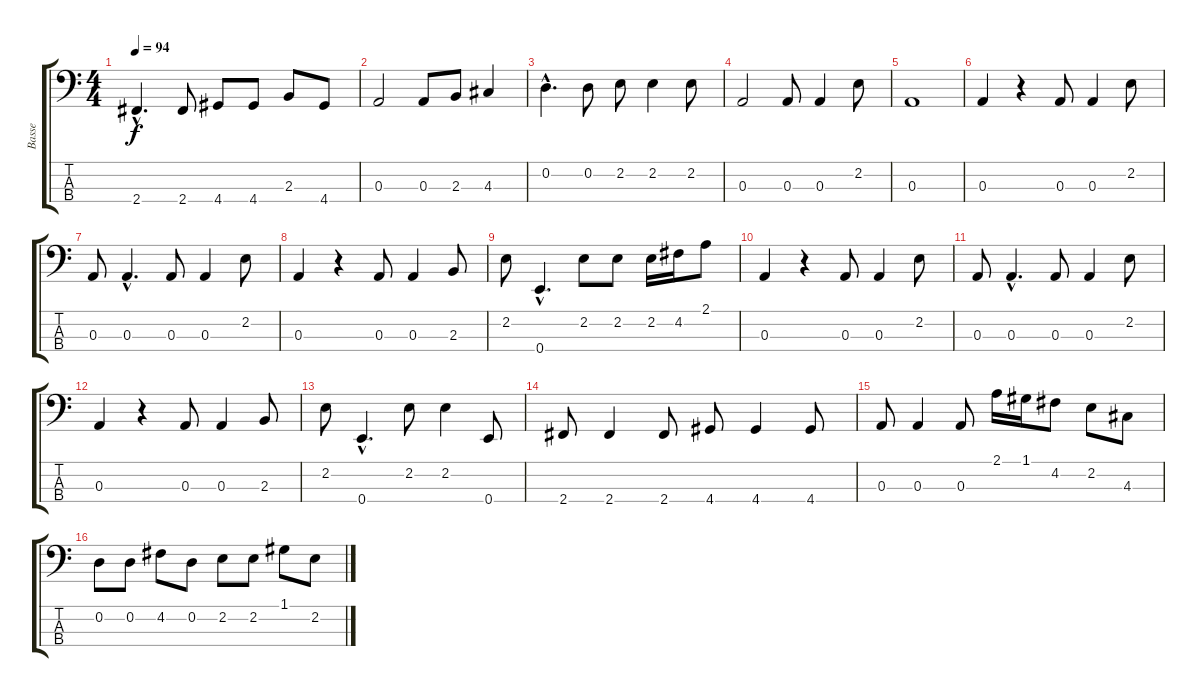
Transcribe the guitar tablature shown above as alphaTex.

\track ("Basse" "Basse") {instrument electricbassfinger}
\staff {score tabs}
\tuning (G2 D2 A1 E1) {hide}
\ts (4 4)
\tempo 94
\clef f4
\ks c
2.4{hac}.4{d dy f} 2.4.8 4.4.8 4.4.8 2.3.8 4.4.8 |
0.3.2 0.3.8 2.3.8 4.3.4 |
0.2{hac}.4{d} 0.2.8 2.2.8 2.2.4 2.2.8 |
0.3.2 0.3.8 0.3.4 2.2.8 |
0.3.1 |
0.3.4 r.4 0.3.8 0.3.4 2.2.8 |
0.3.8 0.3{hac}.4{d} 0.3.8 0.3.4 2.2.8 |
0.3.4 r.4 0.3.8 0.3.4 2.3.8 |
2.2.8 0.4{hac}.4{d} 2.2.8 2.2.8 2.2.16 4.2.16 2.1.8 |
0.3.4 r.4 0.3.8 0.3.4 2.2.8 |
0.3.8 0.3{hac}.4{d} 0.3.8 0.3.4 2.2.8 |
0.3.4 r.4 0.3.8 0.3.4 2.3.8 |
2.2.8 0.4{hac}.4{d} 2.2.8 2.2.4 0.4.8 |
2.4.8 2.4.4 2.4.8 4.4.8 4.4.4 4.4.8 |
0.3.8 0.3.4 0.3.8 2.1.16 1.1.16 4.2.8 2.2.8 4.3.8 |
0.2.8 0.2.8 4.2.8 0.2.8 2.2.8 2.2.8 1.1.8 2.2.8
